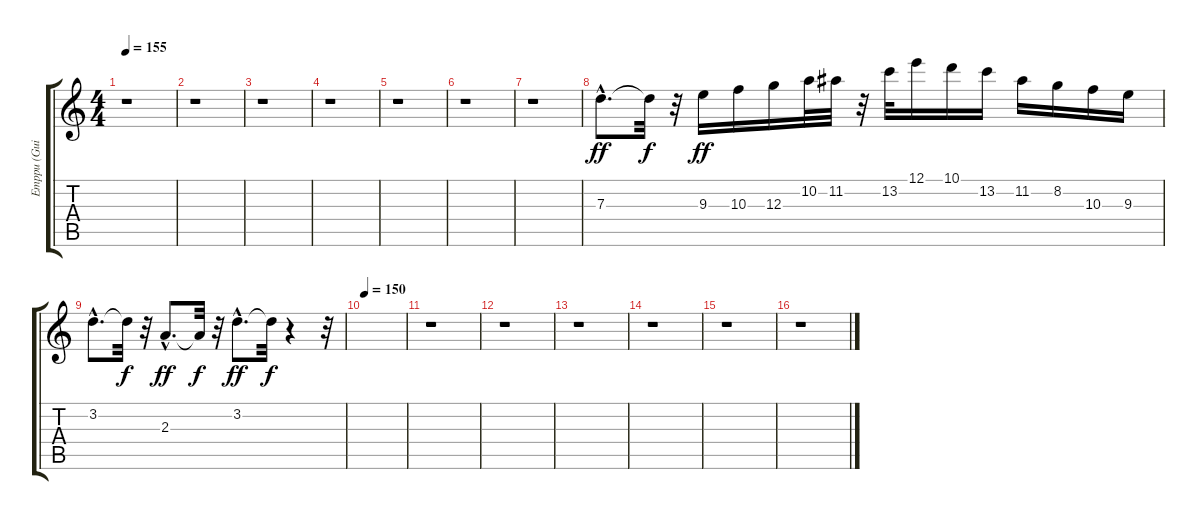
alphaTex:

\track ("Emppu (Guitar Solos)" "Emppu (Gui") {instrument distortionguitar}
\staff {score tabs}
\tuning (E4 B3 G3 D3 A2 E2) {hide}
\ts (4 4)
\tempo 155
\clef g2
\ks c
r.1{dy f} |
r.1 |
r.1 |
r.1 |
r.1 |
r.1 |
r.1 |
7.3{hac}.8{d dy ff volume 16} 7.3{t}.32{dy f} r.32 9.3.16{dy ff} 10.3.16 12.3.16 10.2.32 11.2.32 r.32 13.2.32 12.1.16 10.1.16 13.2.16 11.2.16 8.2.16 10.3.16 9.3.16 |
3.2{hac}.8{d} 3.2{t}.32{dy f} r.32 2.3{hac}.8{d dy ff} 2.3{t}.32{dy f} r.32 3.2{hac}.8{d dy ff} 3.2{t}.32{dy f} r.4 r.32 |
\tempo 150
|
r.1 |
r.1 |
r.1 |
r.1 |
r.1 |
r.1
